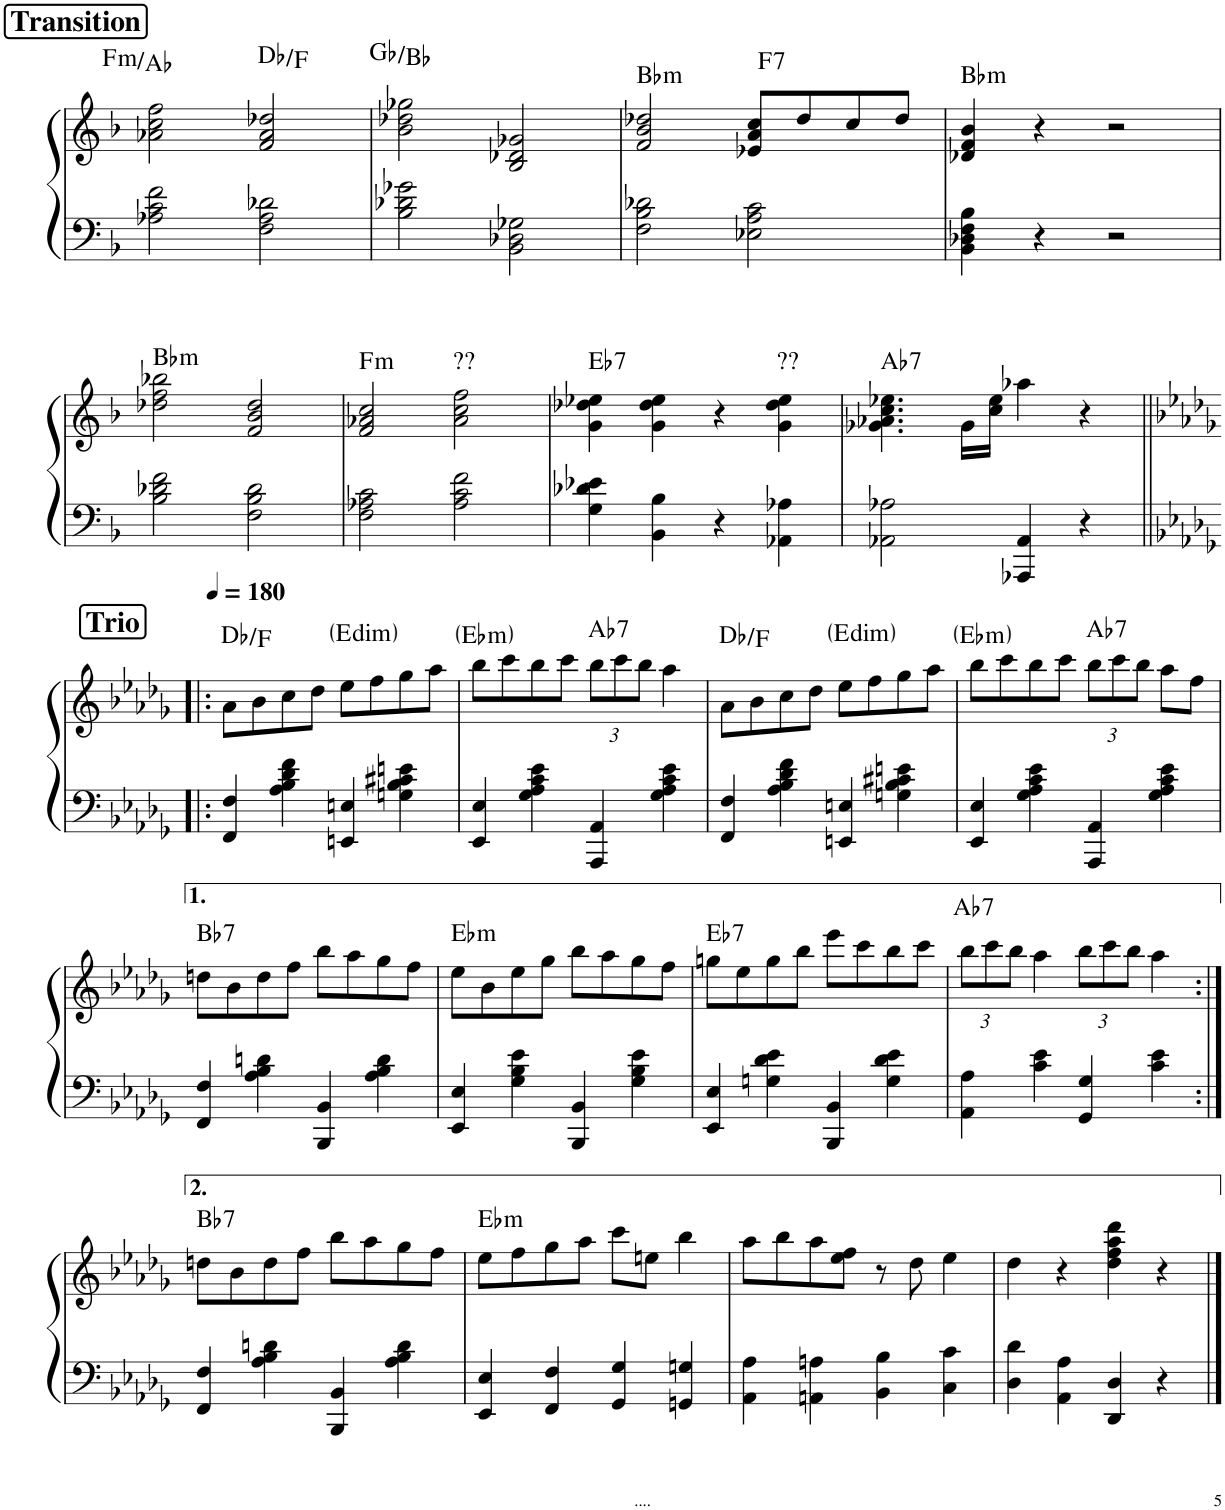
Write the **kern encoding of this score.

**kern	**kern	**harte
*part1	*part1	*part1
*staff2	*staff1	*
*I"Piano	*	*
*I'Pno.	*	*
!!LO:PB:g=z
*clefF4	*clefG2	*
*k[b-]	*k[b-]	*
*M4/4	*M4/4	*
!!LO:REH:place=s1:a:B:cj:fs=14:t=Transition
=71	=71	=71
!	!	!LO:H:kt=m
2A-X\ 2c\ 2f\	2a-X\ 2cc\ 2ff\	F:min/b3
2F\ 2A-\ 2d-X\	2f/ 2a-/ 2dd-X/	Db:maj/3
=72	=72	=72
2B-\ 2d-X\ 2g-X\	2b-\ 2dd-X\ 2gg-X\	Gb:maj/3
2BB-\ 2D-X\ 2G-X\	2B-/ 2d-X/ 2g-X/	.
=73	=73	=73
!	!	!LO:H:kt=m
2F\ 2B-\ 2d-X\	2f/ 2b-/ 2dd-X/	Bb:min
!	!	!LO:H:kt=7
2E-X\ 2A\ 2c\	8e-X/ 8a/ 8cc/L	F:7
.	8dd-/	.
.	8cc/	.
.	8dd-/J	.
=74	=74	=74
!	!	!LO:H:kt=m
4BB-\ 4D-X\ 4F\ 4B-\	4d-X/ 4f/ 4b-/	Bb:min
4r	4r	.
2r	2r	.
!!LO:LB:g=z
=75	=75	=75
!	!	!LO:H:kt=m
2B-\ 2d-X\ 2f\	2dd-X\ 2ff\ 2bb-X\	Bb:min
2F\ 2B-\ 2d-\	2f/ 2b-/ 2dd-/	.
=76	=76	=76
!	!	!LO:H:kt=m
2F\ 2A-X\ 2c\	2f/ 2a-X/ 2cc/	F:min
!	!	!LO:H:kt=??
2A-\ 2c\ 2f\	2a-\ 2cc\ 2ff\	N
=77	=77	=77
!	!	!LO:H:kt=7
4G\ 4d-X\ 4e-X\	4g\ 4dd-X\ 4ee-X\	Eb:7
4BB-\ 4B-\	4g\ 4dd-\ 4ee-\	.
4r	4r	.
!	!	!LO:H:kt=??
4AA-X\ 4A-X\	4g\ 4dd-\ 4ee-\	N
=78	=78	=78
!	!	!LO:H:kt=7
2AA-X\ 2A-X\	4.g-X\ 4.a-X\ 4.cc\ 4.ee-X\	Ab:7
.	16g-\LL	.
.	16cc\ 16ee-\JJ	.
4AAA-X/ 4AA-/	4aa-X\	.
4r	4r	.
!!LO:LB:g=z
=79!|:	=79!|:	=79!|:
!!LO:REH:place=s1:a:B:cj:fs=14:t=Trio
*k[b-e-a-d-g-]	*k[b-e-a-d-g-]	*
*	*MM180	*
4FF/ 4F/	8a-\L	Db:maj/3
.	8b-\	.
4A-\ 4B-\ 4d-\ 4f\	8cc\	.
.	8dd-\J	.
!	!	!LO:H:kt=dim
4EEn/ 4En/	8ee-\L	E:dim
.	8ff\	.
4Gn\ 4B-\ 4c#X\ 4en\	8gg-\	.
.	8aa-\J	.
=80	=80	=80
!	!	!LO:H:kt=m
4EE-/ 4E-/	8bb-\L	Eb:min
.	8ccc\	.
4G-\ 4A-\ 4c\ 4e-\	8bb-\	.
.	8ccc\J	.
*	*Xbrackettup	*
!	!	!LO:H:kt=7
4AAA-/ 4AA-/	12bb-\L	Ab:7
.	12ccc\	.
.	12bb-\J	.
4G-\ 4A-\ 4c\ 4e-\	4aa-\	.
=81	=81	=81
4FF/ 4F/	8a-\L	Db:maj/3
.	8b-\	.
4A-\ 4B-\ 4d-\ 4f\	8cc\	.
.	8dd-\J	.
!	!	!LO:H:kt=dim
4EEn/ 4En/	8ee-\L	E:dim
.	8ff\	.
4Gn\ 4B-\ 4c#X\ 4en\	8gg-\	.
.	8aa-\J	.
=82	=82	=82
!	!	!LO:H:kt=m
4EE-/ 4E-/	8bb-\L	Eb:min
.	8ccc\	.
4G-\ 4A-\ 4c\ 4e-\	8bb-\	.
.	8ccc\J	.
!	!	!LO:H:kt=7
4AAA-/ 4AA-/	12bb-\L	Ab:7
.	12ccc\	.
.	12bb-\J	.
4G-\ 4A-\ 4c\ 4e-\	8aa-\L	.
.	8ff\J	.
!!LO:LB:g=z
=83	=83	=83
!	!	!LO:H:kt=7
4FF/ 4F/	8ddn\L	Bb:7
.	8b-\	.
4A-\ 4B-\ 4dn\	8dd\	.
.	8ff\J	.
4BBB-/ 4BB-/	8bb-\L	.
.	8aa-\	.
4A-\ 4B-\ 4d\	8gg-\	.
.	8ff\J	.
=84	=84	=84
!	!	!LO:H:kt=m
4EE-/ 4E-/	8ee-\L	Eb:min
.	8b-\	.
4G-\ 4B-\ 4e-\	8ee-\	.
.	8gg-\J	.
4BBB-/ 4BB-/	8bb-\L	.
.	8aa-\	.
4G-\ 4B-\ 4e-\	8gg-\	.
.	8ff\J	.
=85	=85	=85
!	!	!LO:H:kt=7
4EE-/ 4E-/	8ggn\L	Eb:7
.	8ee-\	.
4Gn\ 4d-\ 4e-\	8gg\	.
.	8bb-\J	.
4BBB-/ 4BB-/	8eee-\L	.
.	8ccc\	.
4G\ 4d-\ 4e-\	8bb-\	.
.	8ccc\J	.
=86	=86	=86
!	!	!LO:H:kt=7
4AA-\ 4A-\	12bb-\L	Ab:7
.	12ccc\	.
.	12bb-\J	.
4c\ 4e-\	4aa-\	.
4GG-/ 4G-/	12bb-\L	.
.	12ccc\	.
.	12bb-\J	.
4c\ 4e-\	4aa-\	.
!!LO:LB:g=z
=87:|!	=87:|!	=87:|!
!	!	!LO:H:kt=7
4FF/ 4F/	8ddn\L	Bb:7
.	8b-\	.
4A-\ 4B-\ 4dn\	8dd\	.
.	8ff\J	.
4BBB-/ 4BB-/	8bb-\L	.
.	8aa-\	.
4A-\ 4B-\ 4d\	8gg-\	.
.	8ff\J	.
=88	=88	=88
!	!	!LO:H:kt=m
4EE-/ 4E-/	8ee-\L	Eb:min
.	8ff\	.
4FF/ 4F/	8gg-\	.
.	8aa-\J	.
4GG-/ 4G-/	8ccc\L	.
.	8een\J	.
4GGn/ 4Gn/	4bb-\	.
=89	=89	=89
4AA-\ 4A-\	8aa-\L	.
.	8bb-\	.
4AAn\ 4An\	8aa-\	.
.	8ee-\ 8ff\J	.
4BB-\ 4B-\	8r	.
.	8dd-\	.
4C\ 4c\	4ee-\	.
=90	=90	=90
4D-\ 4d-\	4dd-\	.
4AA-\ 4A-\	4r	.
4DD-/ 4D-/	4dd-\ 4ff\ 4aa-\ 4ddd-\	.
4r	4r	.
==	==	==
*-	*-	*-
